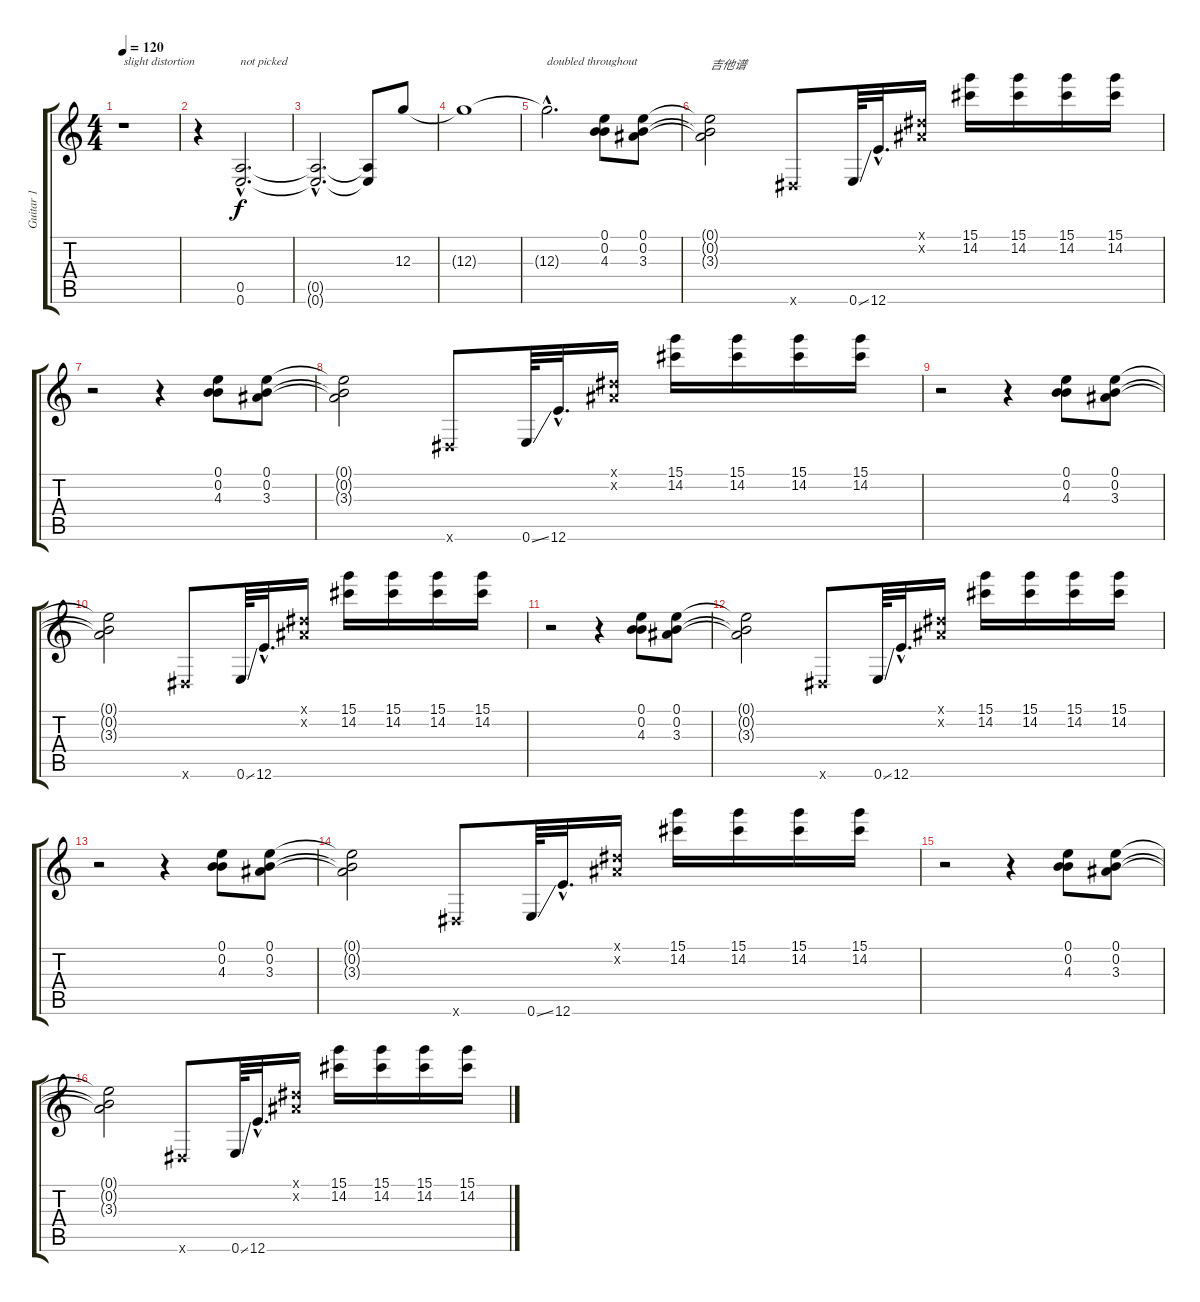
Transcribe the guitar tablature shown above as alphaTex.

\track ("Guitar 1" "Guitar 1") {instrument overdrivenguitar}
\staff {score tabs}
\tuning (E4 B3 G3 D3 A2 E2) {hide}
\ts (4 4)
\tempo 120
\clef g2
\ks c
r.1{txt "slight distortion" dy f instrument overdrivenguitar} |
r.4 (0.5{hac} 0.6{hac}).2{d txt "not picked"} |
(0.5{hac t} 0.6{hac t}).2{d} (0.5{t} 0.6{t}).8 12.3.8 |
12.3{t}.1 |
12.3{hac t}.2{d txt "doubled throughout"} (0.1 0.2 4.3).8 (0.1 0.2 3.3).8 |
(0.1{t} 0.2{t} 3.3{t}).2{txt "吉他谱"} -1.6{x}.8 0.6{ss}.64 12.6{hac}.32{d} (-1.1{x} -1.2{x}).16 (15.1 14.2).16 (15.1 14.2).16 (15.1 14.2).16 (15.1 14.2).16 |
r.2 r.4 (0.1 0.2 4.3).8 (0.1 0.2 3.3).8 |
(0.1{t} 0.2{t} 3.3{t}).2 -1.6{x}.8 0.6{ss}.64 12.6{hac}.32{d} (-1.1{x} -1.2{x}).16 (15.1 14.2).16 (15.1 14.2).16 (15.1 14.2).16 (15.1 14.2).16 |
r.2 r.4 (0.1 0.2 4.3).8 (0.1 0.2 3.3).8 |
(0.1{t} 0.2{t} 3.3{t}).2 -1.6{x}.8 0.6{ss}.64 12.6{hac}.32{d} (-1.1{x} -1.2{x}).16 (15.1 14.2).16 (15.1 14.2).16 (15.1 14.2).16 (15.1 14.2).16 |
r.2 r.4 (0.1 0.2 4.3).8 (0.1 0.2 3.3).8 |
(0.1{t} 0.2{t} 3.3{t}).2 -1.6{x}.8 0.6{ss}.64 12.6{hac}.32{d} (-1.1{x} -1.2{x}).16 (15.1 14.2).16 (15.1 14.2).16 (15.1 14.2).16 (15.1 14.2).16 |
r.2 r.4 (0.1 0.2 4.3).8 (0.1 0.2 3.3).8 |
(0.1{t} 0.2{t} 3.3{t}).2 -1.6{x}.8 0.6{ss}.64 12.6{hac}.32{d} (-1.1{x} -1.2{x}).16 (15.1 14.2).16 (15.1 14.2).16 (15.1 14.2).16 (15.1 14.2).16 |
r.2 r.4 (0.1 0.2 4.3).8 (0.1 0.2 3.3).8 |
(0.1{t} 0.2{t} 3.3{t}).2 -1.6{x}.8 0.6{ss}.64 12.6{hac}.32{d} (-1.1{x} -1.2{x}).16 (15.1 14.2).16 (15.1 14.2).16 (15.1 14.2).16 (15.1 14.2).16
